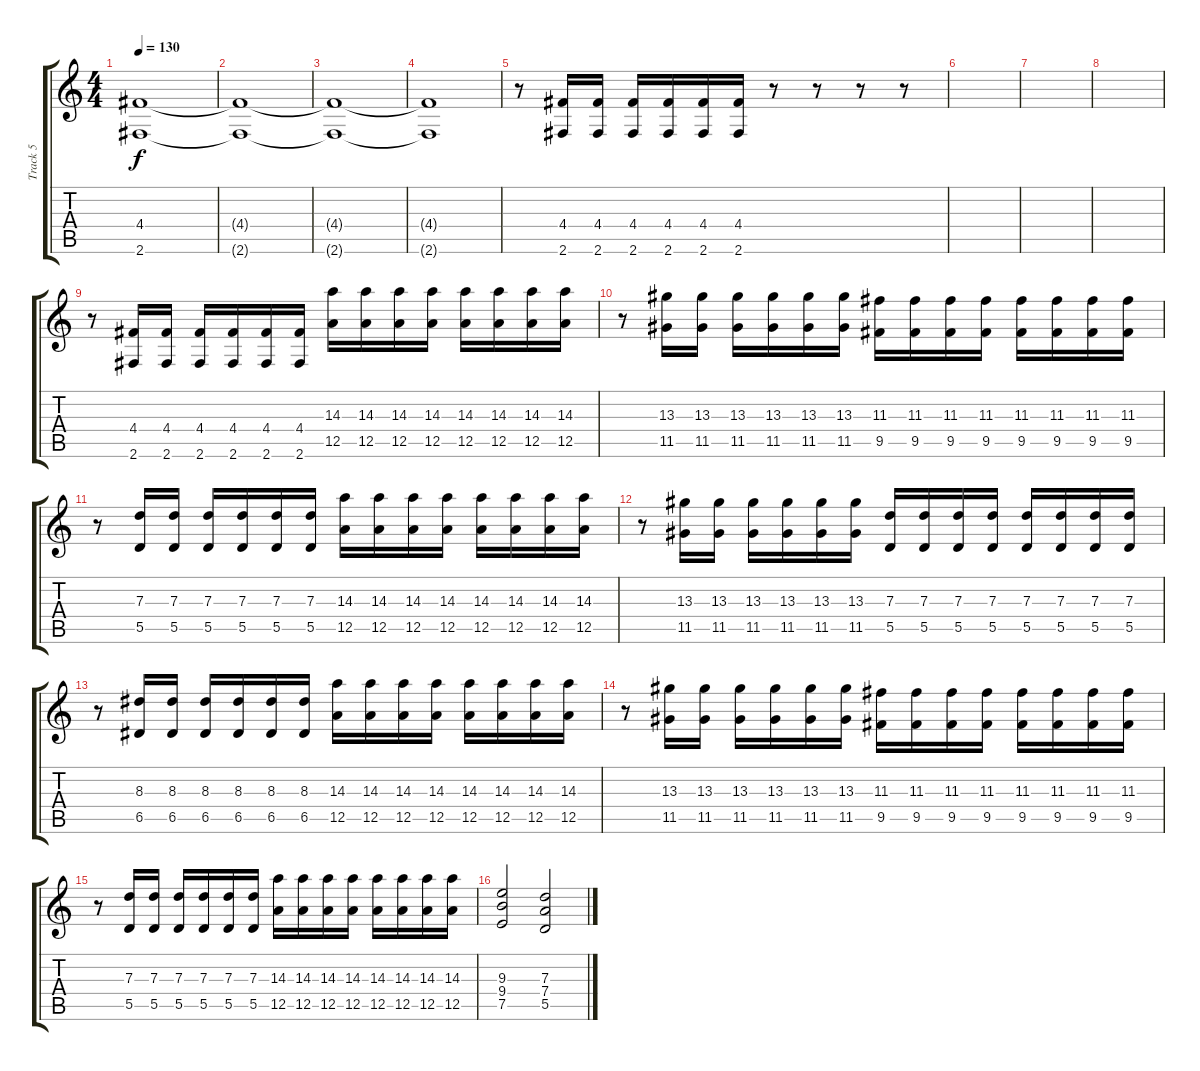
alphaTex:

\track ("Track 5" "Track 5") {instrument distortionguitar}
\staff {score tabs}
\tuning (E4 B3 G3 D3 A2 E2) {hide}
\ts (4 4)
\tempo 130
\clef g2
\ks c
(4.4 2.6).1{dy f} |
(4.4{t} 2.6{t}).1 |
(4.4{t} 2.6{t}).1 |
(4.4{t} 2.6{t}).1 |
r.8 (4.4 2.6).16 (4.4 2.6).16 (4.4 2.6).16 (4.4 2.6).16 (4.4 2.6).16 (4.4 2.6).16 r.8 r.8 r.8 r.8 |
|
|
|
r.8 (4.4 2.6).16 (4.4 2.6).16 (4.4 2.6).16 (4.4 2.6).16 (4.4 2.6).16 (4.4 2.6).16 (14.3 12.5).16 (14.3 12.5).16 (14.3 12.5).16 (14.3 12.5).16 (14.3 12.5).16 (14.3 12.5).16 (14.3 12.5).16 (14.3 12.5).16 |
r.8 (13.3 11.5).16 (13.3 11.5).16 (13.3 11.5).16 (13.3 11.5).16 (13.3 11.5).16 (13.3 11.5).16 (11.3 9.5).16 (11.3 9.5).16 (11.3 9.5).16 (11.3 9.5).16 (11.3 9.5).16 (11.3 9.5).16 (11.3 9.5).16 (11.3 9.5).16 |
r.8 (7.3 5.5).16 (7.3 5.5).16 (7.3 5.5).16 (7.3 5.5).16 (7.3 5.5).16 (7.3 5.5).16 (14.3 12.5).16 (14.3 12.5).16 (14.3 12.5).16 (14.3 12.5).16 (14.3 12.5).16 (14.3 12.5).16 (14.3 12.5).16 (14.3 12.5).16 |
r.8 (13.3 11.5).16 (13.3 11.5).16 (13.3 11.5).16 (13.3 11.5).16 (13.3 11.5).16 (13.3 11.5).16 (7.3 5.5).16 (7.3 5.5).16 (7.3 5.5).16 (7.3 5.5).16 (7.3 5.5).16 (7.3 5.5).16 (7.3 5.5).16 (7.3 5.5).16 |
r.8 (8.3 6.5).16 (8.3 6.5).16 (8.3 6.5).16 (8.3 6.5).16 (8.3 6.5).16 (8.3 6.5).16 (14.3 12.5).16 (14.3 12.5).16 (14.3 12.5).16 (14.3 12.5).16 (14.3 12.5).16 (14.3 12.5).16 (14.3 12.5).16 (14.3 12.5).16 |
r.8 (13.3 11.5).16 (13.3 11.5).16 (13.3 11.5).16 (13.3 11.5).16 (13.3 11.5).16 (13.3 11.5).16 (11.3 9.5).16 (11.3 9.5).16 (11.3 9.5).16 (11.3 9.5).16 (11.3 9.5).16 (11.3 9.5).16 (11.3 9.5).16 (11.3 9.5).16 |
r.8 (7.3 5.5).16 (7.3 5.5).16 (7.3 5.5).16 (7.3 5.5).16 (7.3 5.5).16 (7.3 5.5).16 (14.3 12.5).16 (14.3 12.5).16 (14.3 12.5).16 (14.3 12.5).16 (14.3 12.5).16 (14.3 12.5).16 (14.3 12.5).16 (14.3 12.5).16 |
(9.3 9.4 7.5).2 (7.3 7.4 5.5).2
